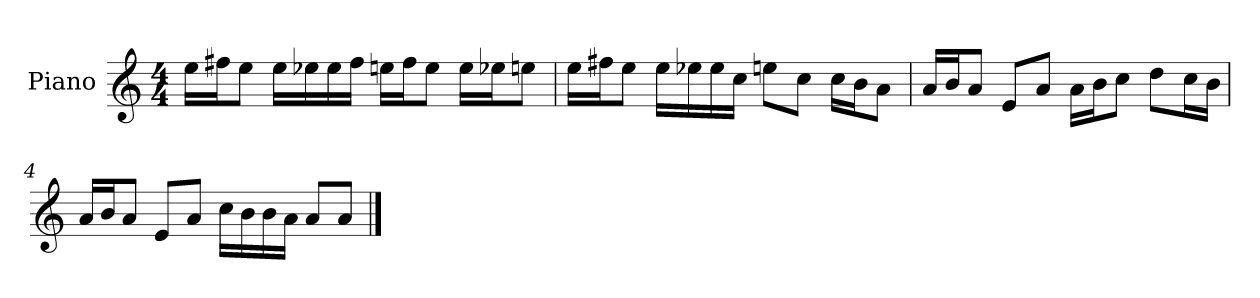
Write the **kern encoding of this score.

**kern
*part1
*staff1
*I"Piano
*I'P-no
*clefG2
*k[]
*M4/4
*MM90
=1
16ee\LL
16ff#X\J
8ee\J
16ee\LL
16ee-X\
16ee-\
16ff#\JJ
16een\LL
16ff#\J
8ee\J
16ee\LL
16ee-X\J
8een\J
=2
16ee\LL
16ff#X\J
8ee\J
16ee\LL
16ee-X\
16ee-\
16cc\JJ
8een\L
8cc\J
16cc\LL
16b\J
8a\J
=3
16a/LL
16b/J
8a/J
8e/L
8a/J
16a\LL
16b\J
8cc\J
8dd\L
16cc\L
16b\JJ
!!LO:LB:g=z
=4
16a/LL
16b/J
8a/J
8e/L
8a/J
16cc\LL
16b\
16b\
16a\JJ
8a/L
8a/J
==
*-
